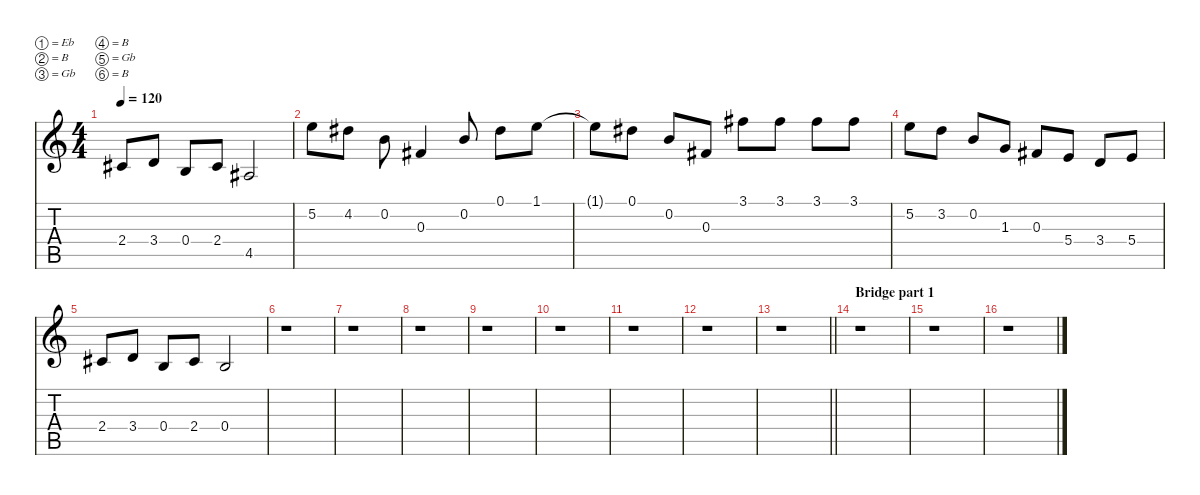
\defaultSystemsLayout 4
\hideDynamics
\bracketExtendMode nobrackets
\singleTrackTrackNamePolicy hidden
\multiTrackTrackNamePolicy hidden
\firstSystemTrackNameMode fullname
\firstSystemTrackNameOrientation horizontal
\otherSystemsTrackNameOrientation horizontal
\track ("Lead Guitar 2" "dist.guit.") {instrument distortionguitar}
\staff {score tabs}
\tuning (Eb4 B3 Gb3 B2 Gb2 B1)
\ts (4 4)
\tempo 120
\clef g2
\ks c
2.4{acc #}.8{dy f beam Up} 3.4.8{beam Up} 0.4.8{beam Up} 2.4{acc #}.8{beam Up} 4.5{acc #}.2{beam Up} |
5.2.8{beam Down} 4.2{acc #}.8{beam Down} 0.2.8{beam Down} 0.3{acc #}.4{beam Up} 0.2.8{beam Up} 0.1{acc #}.8{beam Down} 1.1.8{beam Down} |
1.1{t}.8{beam Down} 0.1{acc #}.8{beam Down} 0.2.8{beam Up} 0.3{acc #}.8{beam Up} 3.1{acc #}.8{beam Down} 3.1{acc #}.8{beam Down} 3.1{acc #}.8{beam Down} 3.1{acc #}.8{beam Down} |
5.2.8{beam Down} 3.2.8{beam Down} 0.2.8{beam Up} 1.3.8{beam Up} 0.3{acc #}.8{beam Up} 5.4.8{beam Up} 3.4.8{beam Up} 5.4.8{beam Up} |
2.4{acc #}.8{beam Up} 3.4.8{beam Up} 0.4.8{beam Up} 2.4{acc #}.8{beam Up} 0.4.2{beam Up} |
r.1{beam Down} |
r.1{beam Down} |
r.1{beam Down} |
r.1{beam Down} |
r.1{beam Down} |
r.1{beam Down} |
r.1{beam Down} |
\barLineRight lightlight
r.1{beam Down} |
\section ("" "Bridge part 1")
r.1{beam Down} |
r.1{beam Down} |
r.1{beam Down}
